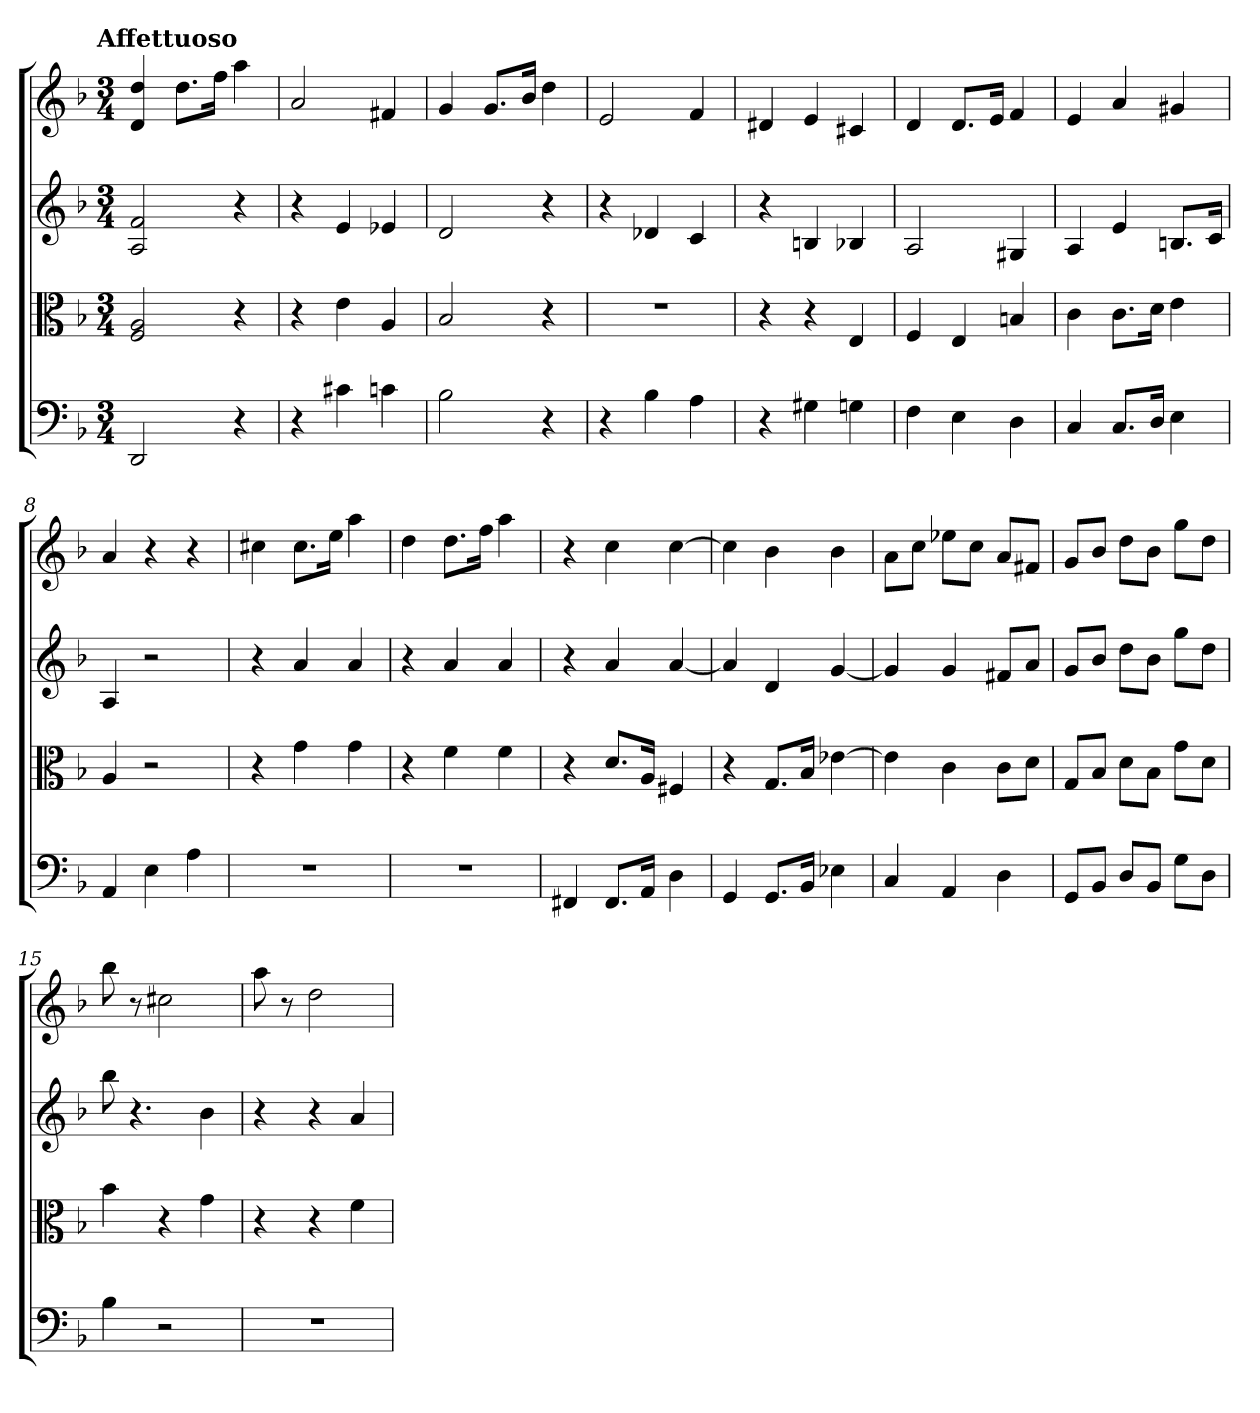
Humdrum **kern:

**kern	**kern	**kern	**kern
*part4	*part3	*part2	*part1
*staff4	*staff3	*staff2	*staff1
*clefF4	*clefC3	*	*
*k[b-]	*k[b-]	*k[b-]	*k[b-]
*d:	*d:	*d:	*d:
!!LO:TX:omd:t=Affettuoso
*M3/4	*M3/4	*M3/4	*M3/4
=	=	=	=
2DD	2F 2A	2A 2f	4d 4dd
.	.	.	8.ddL
.	.	.	16ffJk
4r	4r	4r	4aa
=2	=2	=2	=2
4r	4r	4r	2a
4c#X	4e	4e	.
4cn	4A	4e-X	4f#X
=3	=3	=3	=3
2B-	2B-	2d	4g
.	.	.	8.gL
.	.	.	16b-Jk
4r	4r	4r	4dd
=4	=4	=4	=4
4r	2.r	4r	2e
4B-	.	4d-X	.
4A	.	4c	4f
=5	=5	=5	=5
4r	4r	4r	4d#X
4G#X	4r	4Bn	4e
4Gn	4E	4B-X	4c#X
=6	=6	=6	=6
4F	4F	2A	4d
4E	4E	.	8.dL
.	.	.	16eJk
4D	4Bn	4G#X	4f
=7	=7	=7	=7
4C	4c	4A	4e
8.C/L	8.c\L	4e	4a
16D/Jk	16d\Jk	.	.
4E	4e	8.BnL	4g#X
.	.	16cJk	.
=8	=8	=8	=8
4AA	4A	4A	4a
4E	2r	2r	4r
4A	.	.	4r
=9	=9	=9	=9
2.r	4r	4r	4cc#X
.	4g	4a	8.cc#L
.	.	.	16eeJk
.	4g	4a	4aa
=10	=10	=10	=10
2.r	4r	4r	4dd
.	4f	4a	8.ddL
.	.	.	16ffJk
.	4f	4a	4aa
=11	=11	=11	=11
4FF#X	4r	4r	4r
8.FF#/L	8.d/L	4a	4cc
16AA/Jk	16A/Jk	.	.
4D	4F#X	[4a	[4cc
=12	=12	=12	=12
4GG	4r	4a]	4cc]
8.GG/L	8.G/L	4d	4b-
16BB-/Jk	16B-/Jk	.	.
4E-X	[4e-X	[4g	4b-
=13	=13	=13	=13
4C	4e-]	4g]	8aL
.	.	.	8ccJ
4AA	4c	4g	8ee-XL
.	.	.	8ccJ
4D	8c\L	8f#XL	8aL
.	8d\J	8aJ	8f#XJ
=14	=14	=14	=14
8GG/L	8G/L	8gL	8gL
8BB-/J	8B-/J	8b-J	8b-J
8D/L	8d\L	8ddL	8ddL
8BB-/J	8B-\J	8b-J	8b-J
8G\L	8g\L	8ggL	8ggL
8D\J	8d\J	8ddJ	8ddJ
=15	=15	=15	=15
4B-	4b-	8bb-	8bb-
.	.	4.r	8r
2r	4r	.	2cc#X
.	4g	4b-	.
=16	=16	=16	=16
2.r	4r	4r	8aa
.	.	.	8r
.	4r	4r	2dd
.	4f	4a	.
=	=	=	=
*-	*-	*-	*-
